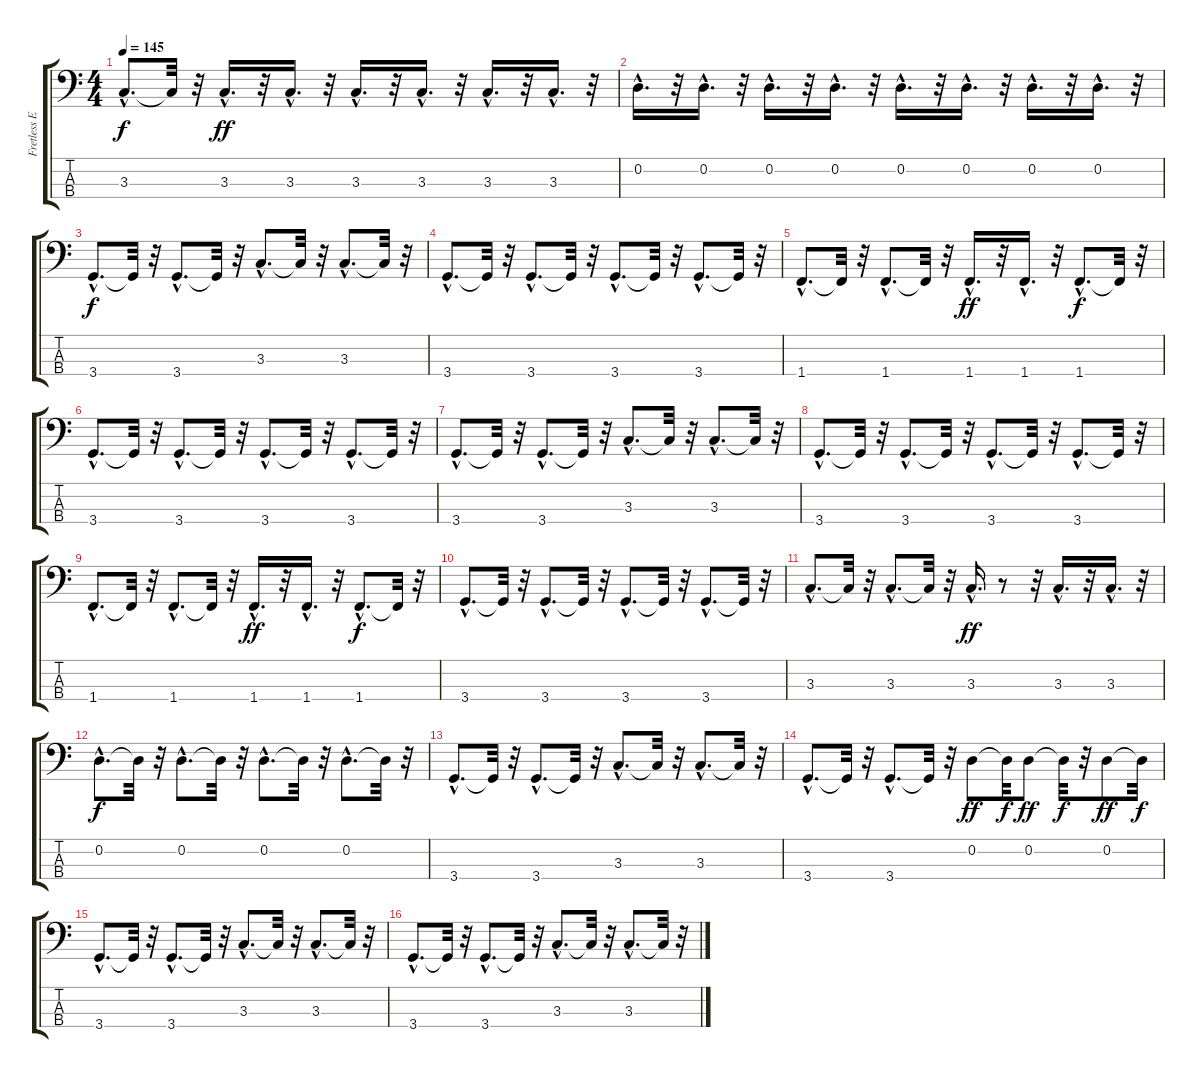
\track ("Fretless E. Bass" "Fretless E") {instrument fretlessbass}
\staff {score tabs}
\tuning (G2 D2 A1 E1) {hide}
\ts (4 4)
\tempo 145
\clef f4
\ks c
3.3{hac}.8{d dy f} 3.3{t}.32 r.32 3.3{hac}.16{d dy ff} r.32 3.3{hac}.16{d} r.32 3.3{hac}.16{d} r.32 3.3{hac}.16{d} r.32 3.3{hac}.16{d} r.32 3.3{hac}.16{d} r.32 |
0.2{hac}.16{d} r.32 0.2{hac}.16{d} r.32 0.2{hac}.16{d} r.32 0.2{hac}.16{d} r.32 0.2{hac}.16{d} r.32 0.2{hac}.16{d} r.32 0.2{hac}.16{d} r.32 0.2{hac}.16{d} r.32 |
3.4{hac}.8{d dy f} 3.4{t}.32 r.32 3.4{hac}.8{d} 3.4{t}.32 r.32 3.3{hac}.8{d} 3.3{t}.32 r.32 3.3{hac}.8{d} 3.3{t}.32 r.32 |
3.4{hac}.8{d} 3.4{t}.32 r.32 3.4{hac}.8{d} 3.4{t}.32 r.32 3.4{hac}.8{d} 3.4{t}.32 r.32 3.4{hac}.8{d} 3.4{t}.32 r.32 |
1.4{hac}.8{d} 1.4{t}.32 r.32 1.4{hac}.8{d} 1.4{t}.32 r.32 1.4{hac}.16{d dy ff} r.32 1.4{hac}.16{d} r.32 1.4{hac}.8{d dy f} 1.4{t}.32 r.32 |
3.4{hac}.8{d} 3.4{t}.32 r.32 3.4{hac}.8{d} 3.4{t}.32 r.32 3.4{hac}.8{d} 3.4{t}.32 r.32 3.4{hac}.8{d} 3.4{t}.32 r.32 |
3.4{hac}.8{d} 3.4{t}.32 r.32 3.4{hac}.8{d} 3.4{t}.32 r.32 3.3{hac}.8{d} 3.3{t}.32 r.32 3.3{hac}.8{d} 3.3{t}.32 r.32 |
3.4{hac}.8{d} 3.4{t}.32 r.32 3.4{hac}.8{d} 3.4{t}.32 r.32 3.4{hac}.8{d} 3.4{t}.32 r.32 3.4{hac}.8{d} 3.4{t}.32 r.32 |
1.4{hac}.8{d} 1.4{t}.32 r.32 1.4{hac}.8{d} 1.4{t}.32 r.32 1.4{hac}.16{d dy ff} r.32 1.4{hac}.16{d} r.32 1.4{hac}.8{d dy f} 1.4{t}.32 r.32 |
3.4{hac}.8{d} 3.4{t}.32 r.32 3.4{hac}.8{d} 3.4{t}.32 r.32 3.4{hac}.8{d} 3.4{t}.32 r.32 3.4{hac}.8{d} 3.4{t}.32 r.32 |
3.3{hac}.8{d} 3.3{t}.32 r.32 3.3{hac}.8{d} 3.3{t}.32 r.32 3.3{hac}.16{d dy ff} r.8 r.32 3.3{hac}.16{d} r.32 3.3{hac}.16{d} r.32 |
0.2{hac}.8{d dy f} 0.2{t}.32 r.32 0.2{hac}.8{d} 0.2{t}.32 r.32 0.2{hac}.8{d} 0.2{t}.32 r.32 0.2{hac}.8{d} 0.2{t}.32 r.32 |
3.4{hac}.8{d} 3.4{t}.32 r.32 3.4{hac}.8{d} 3.4{t}.32 r.32 3.3{hac}.8{d} 3.3{t}.32 r.32 3.3{hac}.8{d} 3.3{t}.32 r.32 |
3.4{hac}.8{d} 3.4{t}.32 r.32 3.4{hac}.8{d} 3.4{t}.32 r.32 0.2.8{dy ff} 0.2{t}.32{dy f} 0.2.8{dy ff} 0.2{t}.32{dy f} r.32 0.2.8{dy ff} 0.2{t}.32{dy f} |
3.4{hac}.8{d} 3.4{t}.32 r.32 3.4{hac}.8{d} 3.4{t}.32 r.32 3.3{hac}.8{d} 3.3{t}.32 r.32 3.3{hac}.8{d} 3.3{t}.32 r.32 |
3.4{hac}.8{d} 3.4{t}.32 r.32 3.4{hac}.8{d} 3.4{t}.32 r.32 3.3{hac}.8{d} 3.3{t}.32 r.32 3.3{hac}.8{d} 3.3{t}.32 r.32
